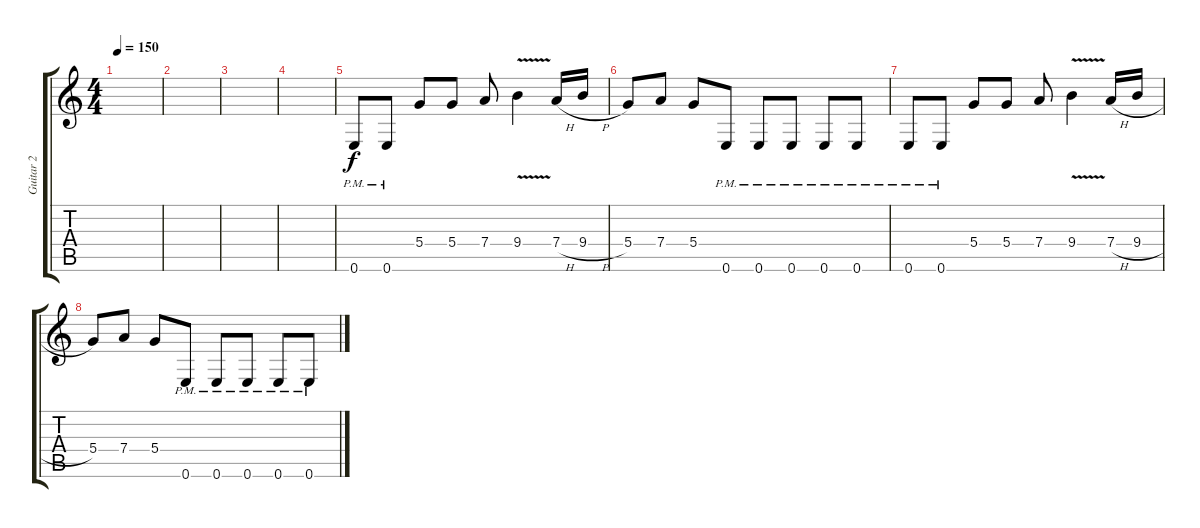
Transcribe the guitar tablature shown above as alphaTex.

\track ("Guitar 2" "Guitar 2") {instrument overdrivenguitar}
\staff {score tabs}
\tuning (E4 B3 G3 D3 A2 E2) {hide}
\ts (4 4)
\tempo 150
\clef g2
\ks c
|
|
|
|
0.6{pm}.8 0.6{pm}.8 5.4.8 5.4.8 7.4.8 9.4{v}.4 7.4{h}.16 9.4{h}.16 |
5.4.8 7.4.8 5.4.8 0.6{pm}.8 0.6{pm}.8 0.6{pm}.8 0.6{pm}.8 0.6{pm}.8 |
0.6{pm}.8 0.6{pm}.8 5.4.8 5.4.8 7.4.8 9.4{v}.4 7.4{h}.16 9.4{h}.16 |
5.4.8 7.4.8 5.4.8 0.6{pm}.8 0.6{pm}.8 0.6{pm}.8 0.6{pm}.8 0.6{pm}.8
